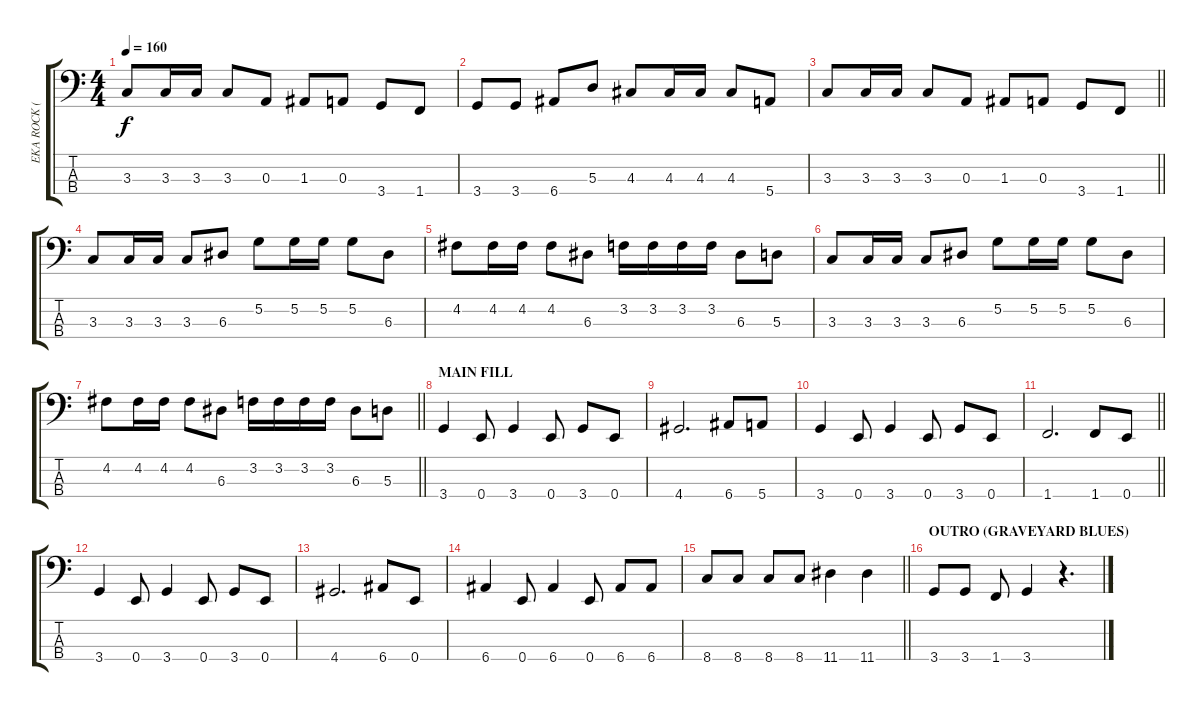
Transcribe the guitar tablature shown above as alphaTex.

\track ("EKA ROCK (BASS)" "EKA ROCK (") {instrument electricbasspick}
\staff {score tabs}
\tuning (G2 D2 A1 E1) {hide}
\ts (4 4)
\tempo 160
\clef f4
\ks c
3.3.8{dy f} 3.3.16 3.3.16 3.3.8 0.3.8 1.3.8 0.3.8 3.4.8 1.4.8 |
3.4.8 3.4.8 6.4.8 5.3.8 4.3.8 4.3.16 4.3.16 4.3.8 5.4.8 |
\barLineRight lightlight
3.3.8 3.3.16 3.3.16 3.3.8 0.3.8 1.3.8 0.3.8 3.4.8 1.4.8 |
3.3.8 3.3.16 3.3.16 3.3.8 6.3.8 5.2.8 5.2.16 5.2.16 5.2.8 6.3.8 |
4.2.8 4.2.16 4.2.16 4.2.8 6.3.8 3.2.16 3.2.16 3.2.16 3.2.16 6.3.8 5.3.8 |
3.3.8 3.3.16 3.3.16 3.3.8 6.3.8 5.2.8 5.2.16 5.2.16 5.2.8 6.3.8 |
\barLineRight lightlight
4.2.8 4.2.16 4.2.16 4.2.8 6.3.8 3.2.16 3.2.16 3.2.16 3.2.16 6.3.8 5.3.8 |
\section ("" "MAIN FILL")
3.4.4 0.4.8 3.4.4 0.4.8 3.4.8 0.4.8 |
4.4.2{d} 6.4.8 5.4.8 |
3.4.4 0.4.8 3.4.4 0.4.8 3.4.8 0.4.8 |
\barLineRight lightlight
1.4.2{d} 1.4.8 0.4.8 |
3.4.4 0.4.8 3.4.4 0.4.8 3.4.8 0.4.8 |
4.4.2{d} 6.4.8 0.4.8 |
6.4.4 0.4.8 6.4.4 0.4.8 6.4.8 6.4.8 |
\barLineRight lightlight
8.4.8 8.4.8 8.4.8 8.4.8 11.4.4 11.4.4 |
\section ("" "OUTRO (GRAVEYARD BLUES)")
3.4.8 3.4.8 1.4.8 3.4.4 r.4{d}
